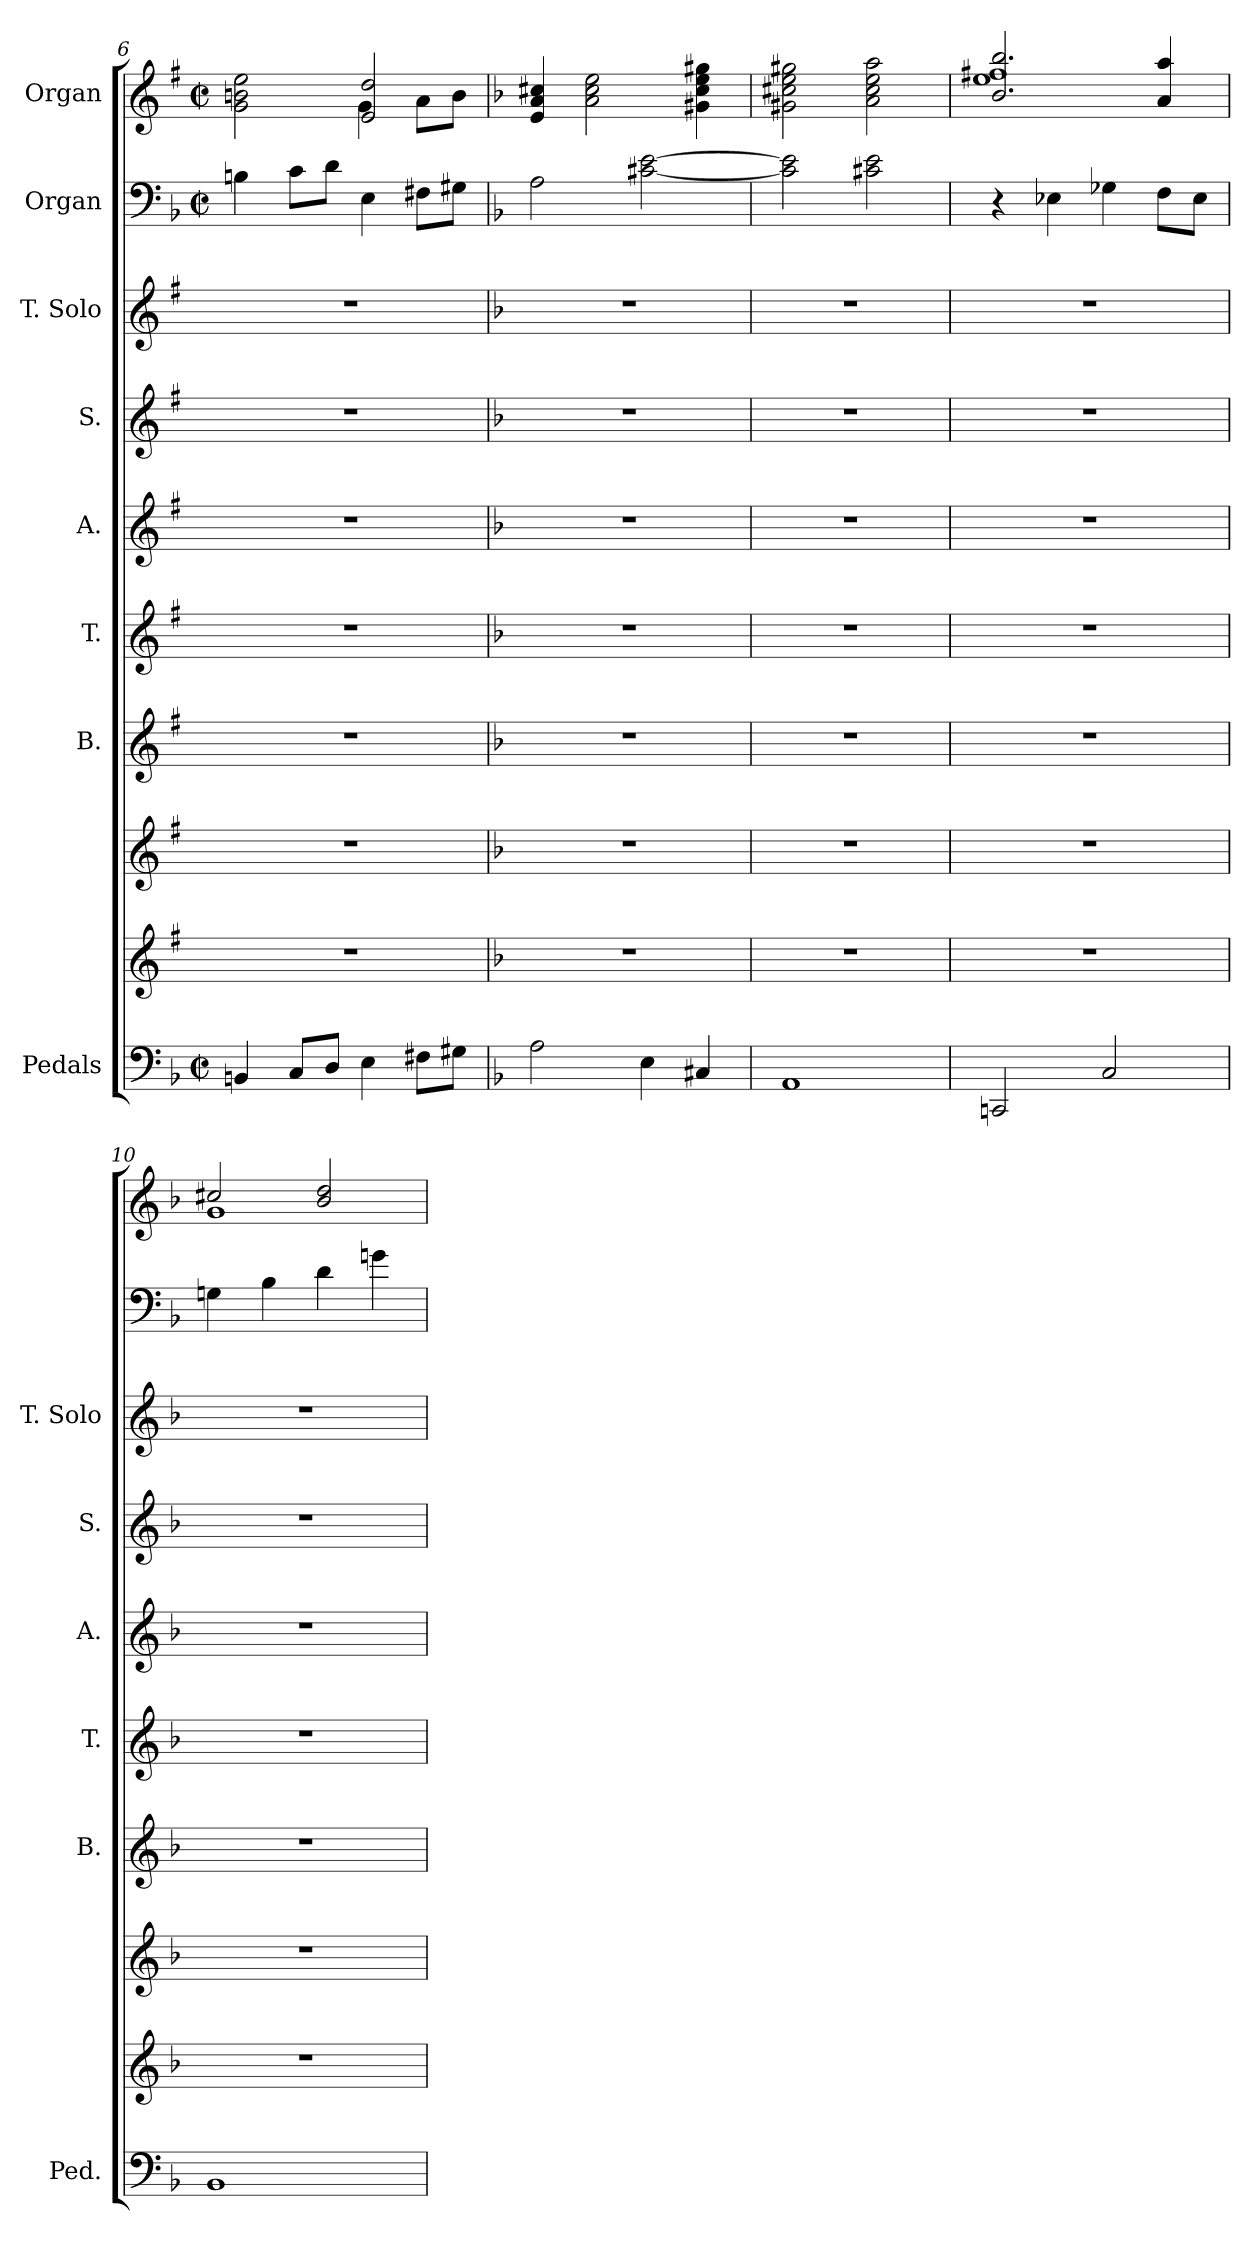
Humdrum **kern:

**kern	**kern	**kern	**kern	**kern	**kern	**kern	**kern	**kern	**kern
*part10	*part9	*part8	*part7	*part6	*part5	*part4	*part3	*part2	*part1
*staff10	*staff9	*staff8	*staff7	*staff6	*staff5	*staff4	*staff3	*staff2	*staff1
*I"Pedals	*	*	*I"B.	*I"T.	*I"A.	*I"S.	*I"T. Solo	*I"Organ	*I"Organ
*I'Ped.	*	*	*I'B.	*I'T.	*I'A.	*I'S.	*I'T. Solo	*	*
*clefF4	*clefG2	*clefG2	*clefG2	*clefG2	*clefG2	*clefG2	*clefG2	*clefF4	*clefG2
*k[b-]	*k[f#]	*k[f#]	*k[f#]	*k[f#]	*k[f#]	*k[f#]	*k[f#]	*k[b-]	*k[f#]
*F:	*G:	*G:	*G:	*G:	*G:	*G:	*G:	*F:	*G:
*M2/2	*	*	*	*	*	*	*	*M2/2	*M2/2
*met(c|)	*	*	*	*	*	*	*	*met(c|)	*met(c|)
=6	=6	=6	=6	=6	=6	=6	=6	=6	=6
*	*	*	*	*	*	*	*	*	*^
4BBn/	1r	1r	1r	1r	1r	1r	1r	4Bn\	2ryy	2g\ 2bn\ 2ee\
8C/L	.	.	.	.	.	.	.	8c\L	.	.
8D/J	.	.	.	.	.	.	.	8d\J	.	.
4E\	.	.	.	.	.	.	.	4E\	2e/ 2dd/	4g\
8F#X\L	.	.	.	.	.	.	.	8F#X\L	.	8a\L
8G#X\J	.	.	.	.	.	.	.	8G#X\J	.	8b\J
*	*	*	*	*	*	*	*	*	*v	*v
!!LO:LB:g=z
=7	=7	=7	=7	=7	=7	=7	=7	=7	=7
*	*k[b-]	*k[b-]	*k[b-]	*k[b-]	*k[b-]	*k[b-]	*k[b-]	*	*k[b-]
*	*F:	*F:	*F:	*F:	*F:	*F:	*F:	*	*F:
2A\	1r	1r	1r	1r	1r	1r	1r	2A\	4e/ 4a/ 4cc#X/
.	.	.	.	.	.	.	.	.	2a\ 2cc#\ 2ee\
4E\	.	.	.	.	.	.	.	[<2c#X\ [>2e\	.
4C#X/	.	.	.	.	.	.	.	.	4g#X\ 4cc#\ 4ee\ 4gg#X\
=8	=8	=8	=8	=8	=8	=8	=8	=8	=8
1AA	1r	1r	1r	1r	1r	1r	1r	2c#\] 2e\]	2g#X\ 2cc#X\ 2ee\ 2gg#X\
.	.	.	.	.	.	.	.	2c#X\ 2e\	2a\ 2cc#\ 2ee\ 2aa\
=9	=9	=9	=9	=9	=9	=9	=9	=9	=9
*	*	*	*	*	*	*	*	*	*^
2CCn/	1r	1r	1r	1r	1r	1r	1r	4r	2.b-/ 2.bb-/	1ee 1ff#X
.	.	.	.	.	.	.	.	4E-X\	.	.
2C/	.	.	.	.	.	.	.	4G-X\	.	.
.	.	.	.	.	.	.	.	8F\L	4a/ 4aa/	.
.	.	.	.	.	.	.	.	8E-\J	.	.
=10	=10	=10	=10	=10	=10	=10	=10	=10	=10	=10
1BB-	1r	1r	1r	1r	1r	1r	1r	4Gn\	2cc#X/	1g
.	.	.	.	.	.	.	.	4B-\	.	.
.	.	.	.	.	.	.	.	4d\	2b-/ 2dd/	.
.	.	.	.	.	.	.	.	4gn\	.	.
*	*	*	*	*	*	*	*	*	*v	*v
=	=	=	=	=	=	=	=	=	=
*-	*-	*-	*-	*-	*-	*-	*-	*-	*-
